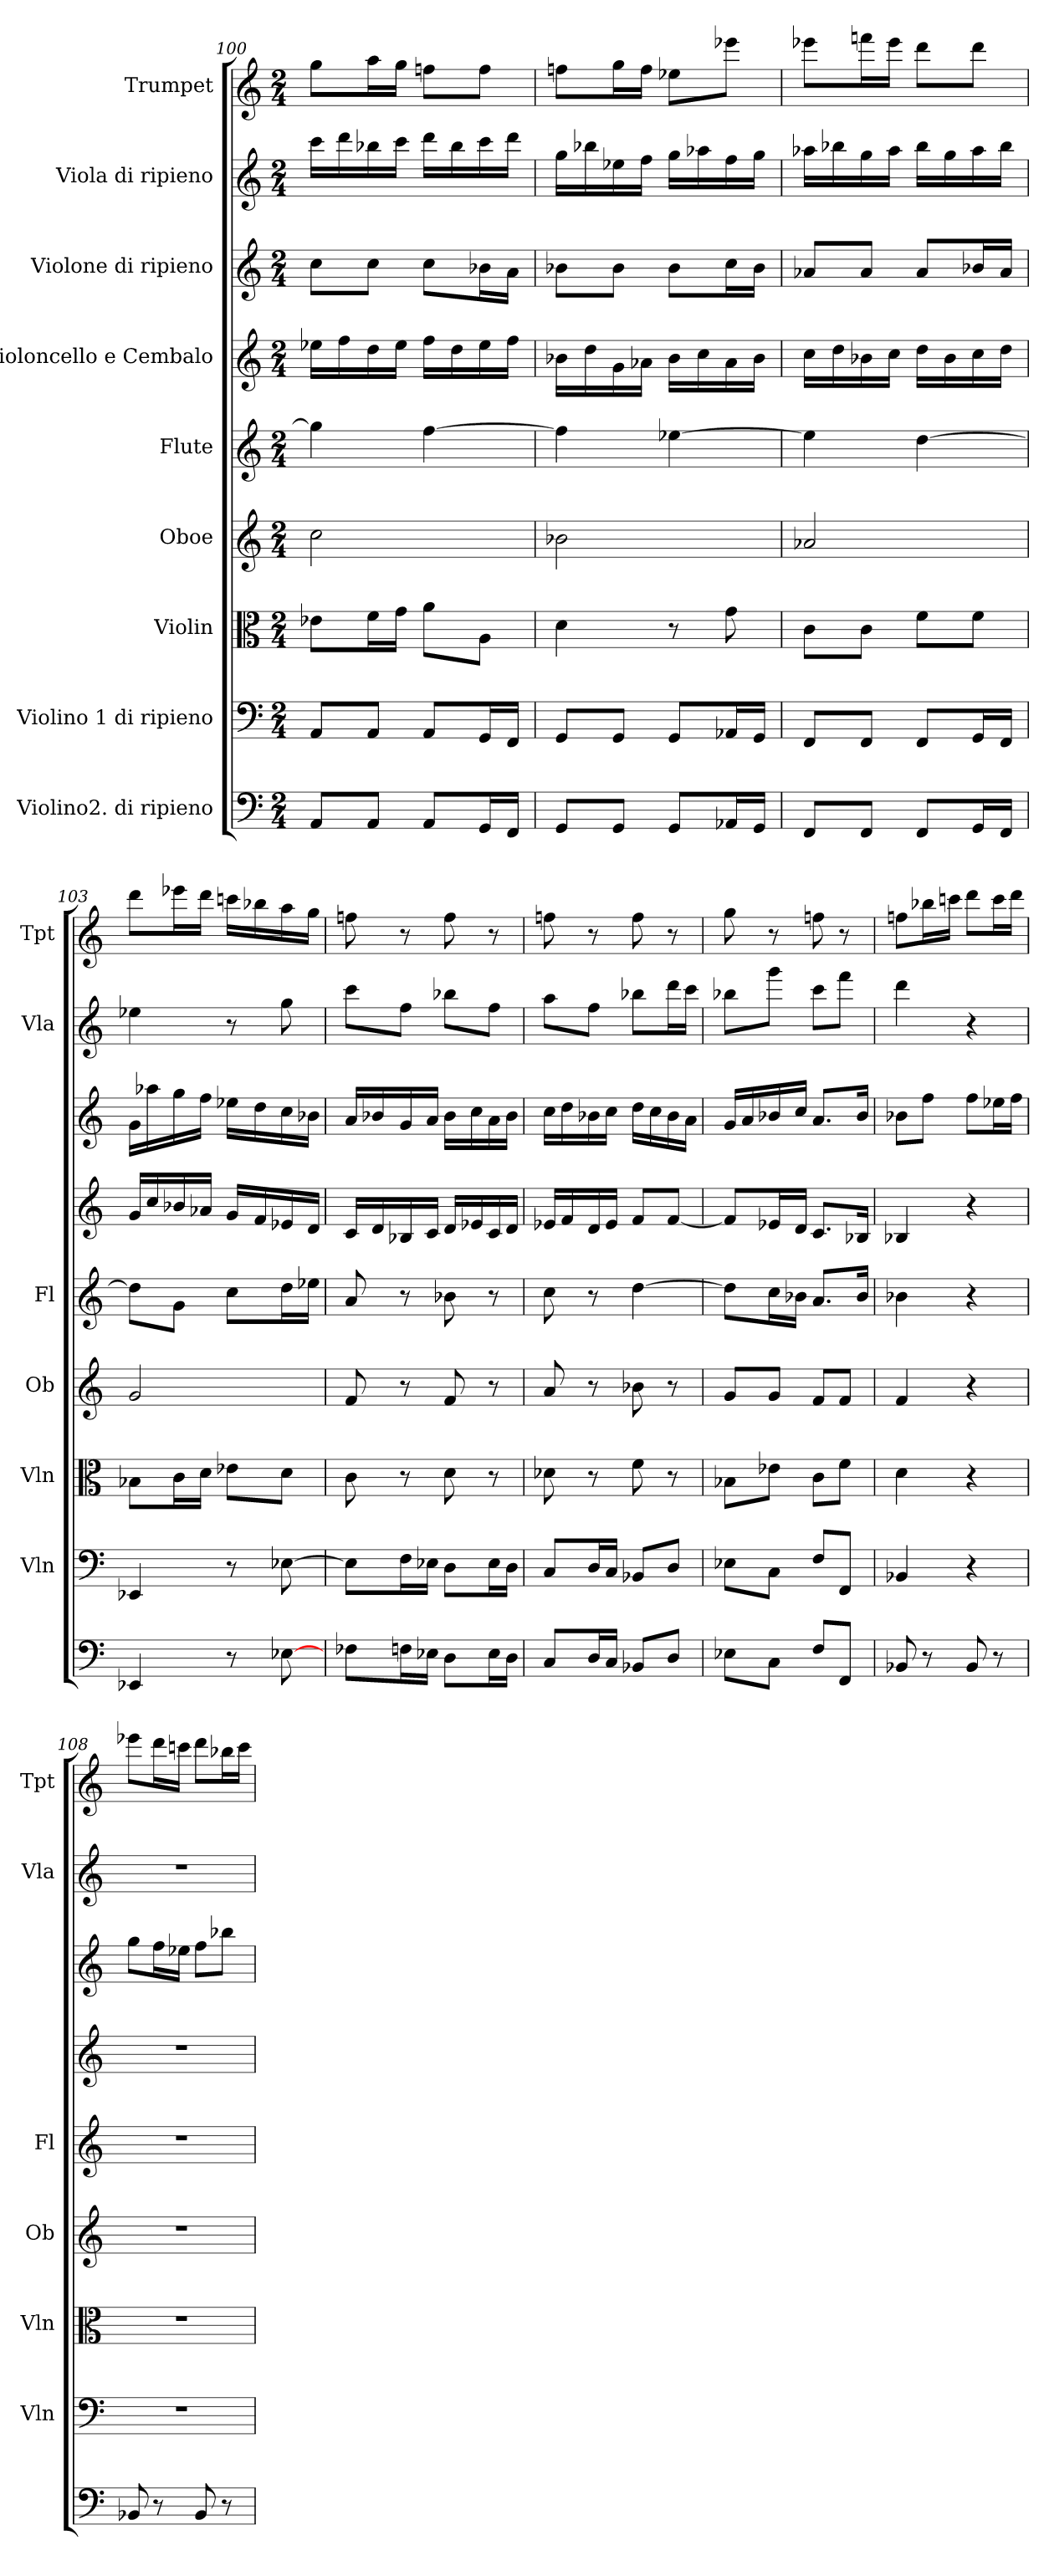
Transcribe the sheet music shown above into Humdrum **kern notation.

**kern	**kern	**kern	**kern	**kern	**kern	**kern	**kern	**kern
*part9	*part8	*part7	*part6	*part5	*part4	*part3	*part2	*part1
*staff9	*staff8	*staff7	*staff6	*staff5	*staff4	*staff3	*staff2	*staff1
*I"Violino2. di ripieno	*I"Violino 1 di ripieno	*I"Violin	*I"Oboe	*I"Flute	*I"Violoncello e Cembalo	*I"Violone di ripieno	*I"Viola di ripieno	*I"Trumpet
*	*I'Vln	*I'Vln	*I'Ob	*I'Fl	*	*	*I'Vla	*I'Tpt
*clefF4	*clefF4	*clefC3	*clefG2	*clefG2	*clefG2	*clefG2	*clefG2	*clefG2
*	*	*	*	*	*	*	*	*ITrd1c2
*M2/4	*M2/4	*M2/4	*M2/4	*M2/4	*M2/4	*M2/4	*M2/4	*M2/4
=100	=100	=100	=100	=100	=100	=100	=100	=100
8AA/L	8AA/L	8e-\L	2cc\	4gg\]	16ee-\LL	8cc\L	16ccc\LL	8ff\L
.	.	.	.	.	16ff\	.	16ddd\	.
8AA/J	8AA/J	16f\L	.	.	16dd\	8cc\J	16bb-\	16gg\L
.	.	16g\JJ	.	.	16ee-\JJ	.	16ccc\JJ	16ff\JJ
8AA/L	8AA/L	8a\L	.	[4ff\	16ff\LL	8cc\L	16ddd\LL	8ee-\L
.	.	.	.	.	16dd\	.	16bb-\	.
16GG/L	16GG/L	8A\J	.	.	16ee-\	16b-\L	16ccc\	8ee-\J
16FF/JJ	16FF/JJ	.	.	.	16ff\JJ	16a\JJ	16ddd\JJ	.
=101	=101	=101	=101	=101	=101	=101	=101	=101
8GG/L	8GG/L	4d\	2b-\	4ff\]	16b-\LL	8b-\L	16gg\LL	8ee-\L
.	.	.	.	.	16dd\	.	16bb-\	.
8GG/J	8GG/J	.	.	.	16g\	8b-\J	16ee-\	16ff\L
.	.	.	.	.	16a-\JJ	.	16ff\JJ	16ee-\JJ
8GG/L	8GG/L	8r	.	[4ee-\	16b-\LL	8b-\L	16gg\LL	8dd-\L
.	.	.	.	.	16cc\	.	16aa-\	.
16AA-/L	16AA-/L	8g\	.	.	16a-\	16cc\L	16ff\	8ddd-\J
16GG/JJ	16GG/JJ	.	.	.	16b-\JJ	16b-\JJ	16gg\JJ	.
=102	=102	=102	=102	=102	=102	=102	=102	=102
8FF/L	8FF/L	8c\L	2a-/	4ee-\]	16cc\LL	8a-/L	16aa-\LL	8ddd-\L
.	.	.	.	.	16dd\	.	16bb-\	.
8FF/J	8FF/J	8c\J	.	.	16b-\	8a-/J	16gg\	16eee-\L
.	.	.	.	.	16cc\JJ	.	16aa-\JJ	16ddd-\JJ
8FF/L	8FF/L	8f\L	.	[4dd\	16dd\LL	8a-/L	16bb-\LL	8ccc\L
.	.	.	.	.	16b-\	.	16gg\	.
16GG/L	16GG/L	8f\J	.	.	16cc\	16b-/L	16aa-\	8ccc\J
16FF/JJ	16FF/JJ	.	.	.	16dd\JJ	16a-/JJ	16bb-\JJ	.
=103	=103	=103	=103	=103	=103	=103	=103	=103
4EE-/	4EE-/	8B-\L	2g/	8dd\L]	16g/LL	16g\LL	4ee-\	8ccc\L
.	.	.	.	.	16cc/	16aa-\	.	.
.	.	16c\L	.	8g\J	16b-/	16gg\	.	16ddd-\L
.	.	16d\JJ	.	.	16a-/JJ	16ff\JJ	.	16ccc\JJ
8r	8r	8e-\L	.	8cc\L	16g/LL	16ee-\LL	8r	16bb-\LL
.	.	.	.	.	16f/	16dd\	.	16aa-\
[8E-\	[8E-\	8d\J	.	16dd\L	16e-/	16cc\	8gg\	16gg\
.	.	.	.	16ee-\JJ	16d/JJ	16b-\JJ	.	16ff\JJ
=104	=104	=104	=104	=104	=104	=104	=104	=104
8F-\L	8E-\L]	8c\	8f/	8a/	16c/LL	16a/LL	8ccc\L	8ee-\
.	.	.	.	.	16d/	16b-/	.	.
16Fn\L	16F\L	8r	8r	8r	16B-/	16g/	8ff\J	8r
16E-\JJ	16E-\JJ	.	.	.	16c/JJ	16a/JJ	.	.
8D\L	8D\L	8d\	8f/	8b-\	16d/LL	16b-\LL	8bb-\L	8ee-\
.	.	.	.	.	16e-/	16cc\	.	.
16E-\L	16E-\L	8r	8r	8r	16c/	16a\	8ff\J	8r
16D\JJ	16D\JJ	.	.	.	16d/JJ	16b-\JJ	.	.
=105	=105	=105	=105	=105	=105	=105	=105	=105
8C/L	8C/L	8d-\	8a/	8cc\	16e-/LL	16cc\LL	8aa\L	8ee-\
.	.	.	.	.	16f/	16dd\	.	.
16D/L	16D/L	8r	8r	8r	16d/	16b-\	8ff\J	8r
16C/JJ	16C/JJ	.	.	.	16e-/JJ	16cc\JJ	.	.
8BB-/L	8BB-/L	8f\	8b-\	[4dd\	8f/L	16dd\LL	8bb-\L	8ee-\
.	.	.	.	.	.	16cc\	.	.
8D/J	8D/J	8r	8r	.	[8f/J	16b-\	16ddd\L	8r
.	.	.	.	.	.	16a\JJ	16ccc\JJ	.
=106	=106	=106	=106	=106	=106	=106	=106	=106
8E-\L	8E-\L	8B-\L	8g/L	8dd\L]	8f/L]	16g/LL	8bb-\L	8ff\
.	.	.	.	.	.	16a/	.	.
8C\J	8C\J	8e-\J	8g/J	16cc\L	16e-/L	16b-/	8ggg\J	8r
.	.	.	.	16b-\JJ	16d/JJ	16cc/JJ	.	.
8F/L	8F/L	8c\L	8f/L	8.a/L	8.c/L	8.a/L	8ccc\L	8ee-\
8FF/J	8FF/J	8f\J	8f/J	.	.	.	8fff\J	8r
.	.	.	.	16b-/Jk	16B-/Jk	16b-/Jk	.	.
=107	=107	=107	=107	=107	=107	=107	=107	=107
8BB-/	4BB-/	4d\	4f/	4b-\	4B-/	8b-\L	4ddd\	8ee-\L
8r	.	.	.	.	.	8ff\J	.	16aa-\L
.	.	.	.	.	.	.	.	16bb-\JJ
8BB-/	4r	4r	4r	4r	4r	8ff\L	4r	8ccc\L
8r	.	.	.	.	.	16ee-\L	.	16bb-\L
.	.	.	.	.	.	16ff\JJ	.	16ccc\JJ
=108	=108	=108	=108	=108	=108	=108	=108	=108
8BB-/	2r	2r	2r	2r	2r	8gg\L	2r	8ddd-\L
8r	.	.	.	.	.	16ff\L	.	16ccc\L
.	.	.	.	.	.	16ee-\JJ	.	16bb-\JJ
8BB-/	.	.	.	.	.	8ff\L	.	8ccc\L
8r	.	.	.	.	.	8bb-\J	.	16aa-\L
.	.	.	.	.	.	.	.	16bb-\JJ
=	=	=	=	=	=	=	=	=
*-	*-	*-	*-	*-	*-	*-	*-	*-
